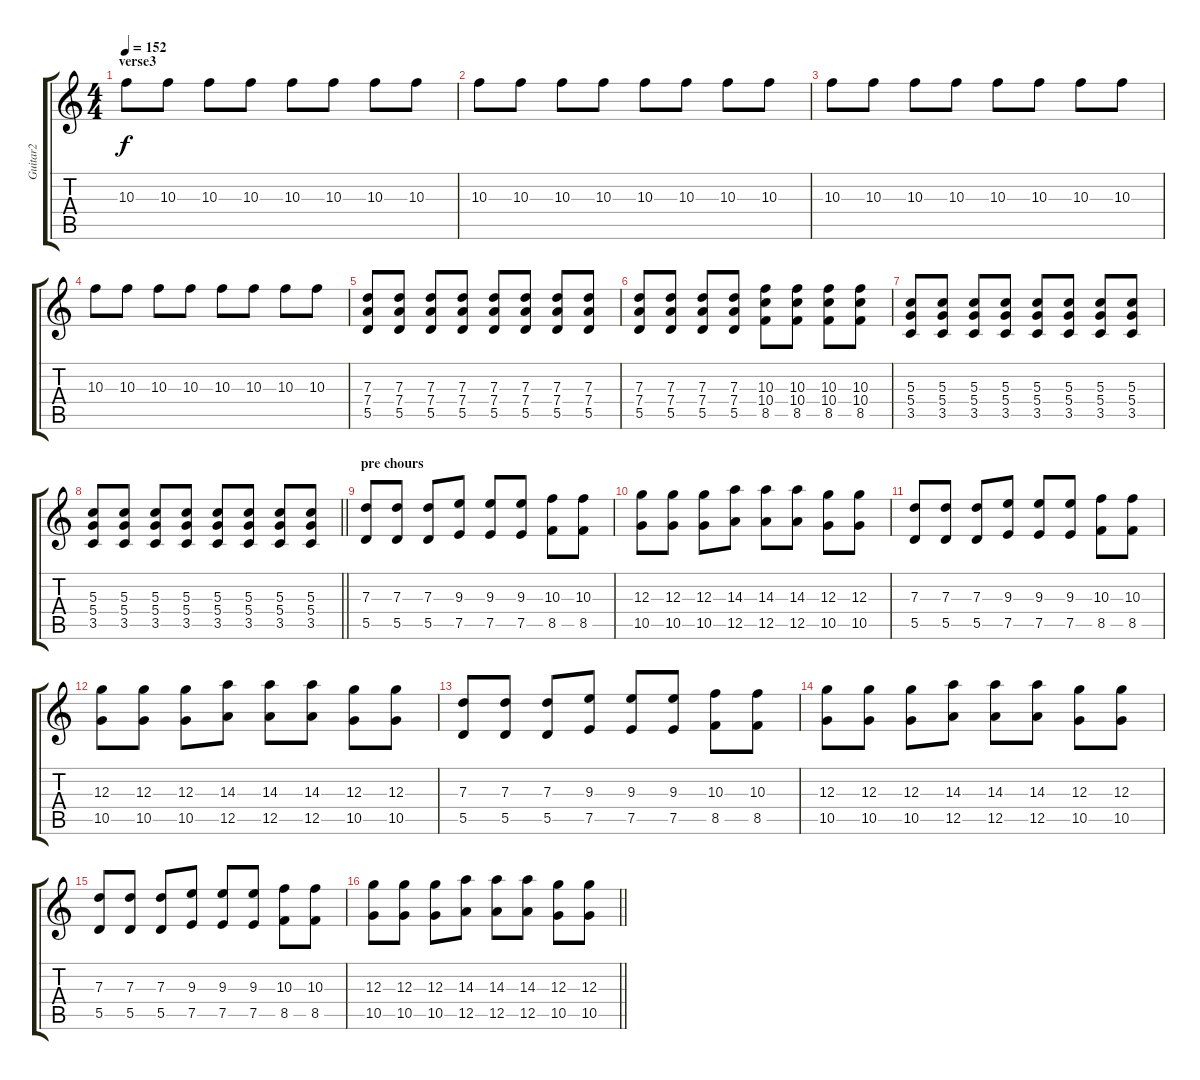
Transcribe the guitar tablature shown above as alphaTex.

\track ("Guitar2" "Guitar2") {instrument overdrivenguitar}
\staff {score tabs}
\tuning (E4 B3 G3 D3 A2 E2) {hide}
\ts (4 4)
\section ("" "verse3")
\tempo 152
\clef g2
\ks c
10.3.8{dy f} 10.3.8 10.3.8 10.3.8 10.3.8 10.3.8 10.3.8 10.3.8 |
10.3.8 10.3.8 10.3.8 10.3.8 10.3.8 10.3.8 10.3.8 10.3.8 |
10.3.8 10.3.8 10.3.8 10.3.8 10.3.8 10.3.8 10.3.8 10.3.8 |
10.3.8 10.3.8 10.3.8 10.3.8 10.3.8 10.3.8 10.3.8 10.3.8 |
(7.3 7.4 5.5).8 (7.3 7.4 5.5).8 (7.3 7.4 5.5).8 (7.3 7.4 5.5).8 (7.3 7.4 5.5).8 (7.3 7.4 5.5).8 (7.3 7.4 5.5).8 (7.3 7.4 5.5).8 |
(7.3 7.4 5.5).8 (7.3 7.4 5.5).8 (7.3 7.4 5.5).8 (7.3 7.4 5.5).8 (10.3 10.4 8.5).8 (10.3 10.4 8.5).8 (10.3 10.4 8.5).8 (10.3 10.4 8.5).8 |
(5.3 5.4 3.5).8 (5.3 5.4 3.5).8 (5.3 5.4 3.5).8 (5.3 5.4 3.5).8 (5.3 5.4 3.5).8 (5.3 5.4 3.5).8 (5.3 5.4 3.5).8 (5.3 5.4 3.5).8 |
\barLineRight lightlight
(5.3 5.4 3.5).8 (5.3 5.4 3.5).8 (5.3 5.4 3.5).8 (5.3 5.4 3.5).8 (5.3 5.4 3.5).8 (5.3 5.4 3.5).8 (5.3 5.4 3.5).8 (5.3 5.4 3.5).8 |
\section ("" "pre chours")
(7.3 5.5).8 (7.3 5.5).8 (7.3 5.5).8 (9.3 7.5).8 (9.3 7.5).8 (9.3 7.5).8 (10.3 8.5).8 (10.3 8.5).8 |
(12.3 10.5).8 (12.3 10.5).8 (12.3 10.5).8 (14.3 12.5).8 (14.3 12.5).8 (14.3 12.5).8 (12.3 10.5).8 (12.3 10.5).8 |
(7.3 5.5).8 (7.3 5.5).8 (7.3 5.5).8 (9.3 7.5).8 (9.3 7.5).8 (9.3 7.5).8 (10.3 8.5).8 (10.3 8.5).8 |
(12.3 10.5).8 (12.3 10.5).8 (12.3 10.5).8 (14.3 12.5).8 (14.3 12.5).8 (14.3 12.5).8 (12.3 10.5).8 (12.3 10.5).8 |
(7.3 5.5).8 (7.3 5.5).8 (7.3 5.5).8 (9.3 7.5).8 (9.3 7.5).8 (9.3 7.5).8 (10.3 8.5).8 (10.3 8.5).8 |
(12.3 10.5).8 (12.3 10.5).8 (12.3 10.5).8 (14.3 12.5).8 (14.3 12.5).8 (14.3 12.5).8 (12.3 10.5).8 (12.3 10.5).8 |
(7.3 5.5).8 (7.3 5.5).8 (7.3 5.5).8 (9.3 7.5).8 (9.3 7.5).8 (9.3 7.5).8 (10.3 8.5).8 (10.3 8.5).8 |
\barLineRight lightlight
(12.3 10.5).8 (12.3 10.5).8 (12.3 10.5).8 (14.3 12.5).8 (14.3 12.5).8 (14.3 12.5).8 (12.3 10.5).8 (12.3 10.5).8
